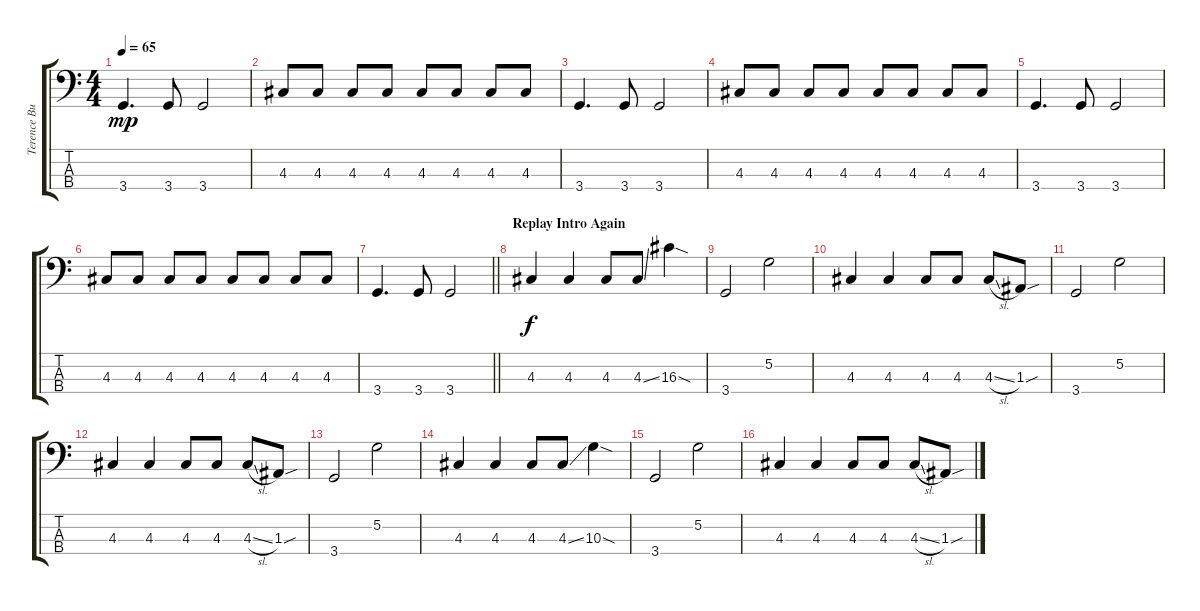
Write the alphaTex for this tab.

\track ("Terence Butler" "Terence Bu") {instrument electricbassfinger}
\staff {score tabs}
\tuning (G2 D2 A1 E1) {hide}
\ts (4 4)
\tempo 65
\clef f4
\ks c
3.4.4{d dy mp} 3.4.8 3.4.2 |
4.3.8 4.3.8 4.3.8 4.3.8 4.3.8 4.3.8 4.3.8 4.3.8 |
3.4.4{d} 3.4.8 3.4.2 |
4.3.8 4.3.8 4.3.8 4.3.8 4.3.8 4.3.8 4.3.8 4.3.8 |
3.4.4{d} 3.4.8 3.4.2 |
4.3.8 4.3.8 4.3.8 4.3.8 4.3.8 4.3.8 4.3.8 4.3.8 |
\barLineRight lightlight
3.4.4{d} 3.4.8 3.4.2 |
\section ("" "Replay Intro Again")
4.3.4{dy f} 4.3.4 4.3.8 4.3{ss}.8 16.3{sod}.4 |
3.4.2 5.2.2 |
4.3.4 4.3.4 4.3.8 4.3.8 4.3{sl}.8 1.3{sou}.8 |
3.4.2 5.2.2 |
4.3.4 4.3.4 4.3.8 4.3.8 4.3{sl}.8 1.3{sou}.8 |
3.4.2 5.2.2 |
4.3.4 4.3.4 4.3.8 4.3{ss}.8 10.3{sod}.4 |
3.4.2 5.2.2 |
4.3.4 4.3.4 4.3.8 4.3.8 4.3{sl}.8 1.3{sou}.8
